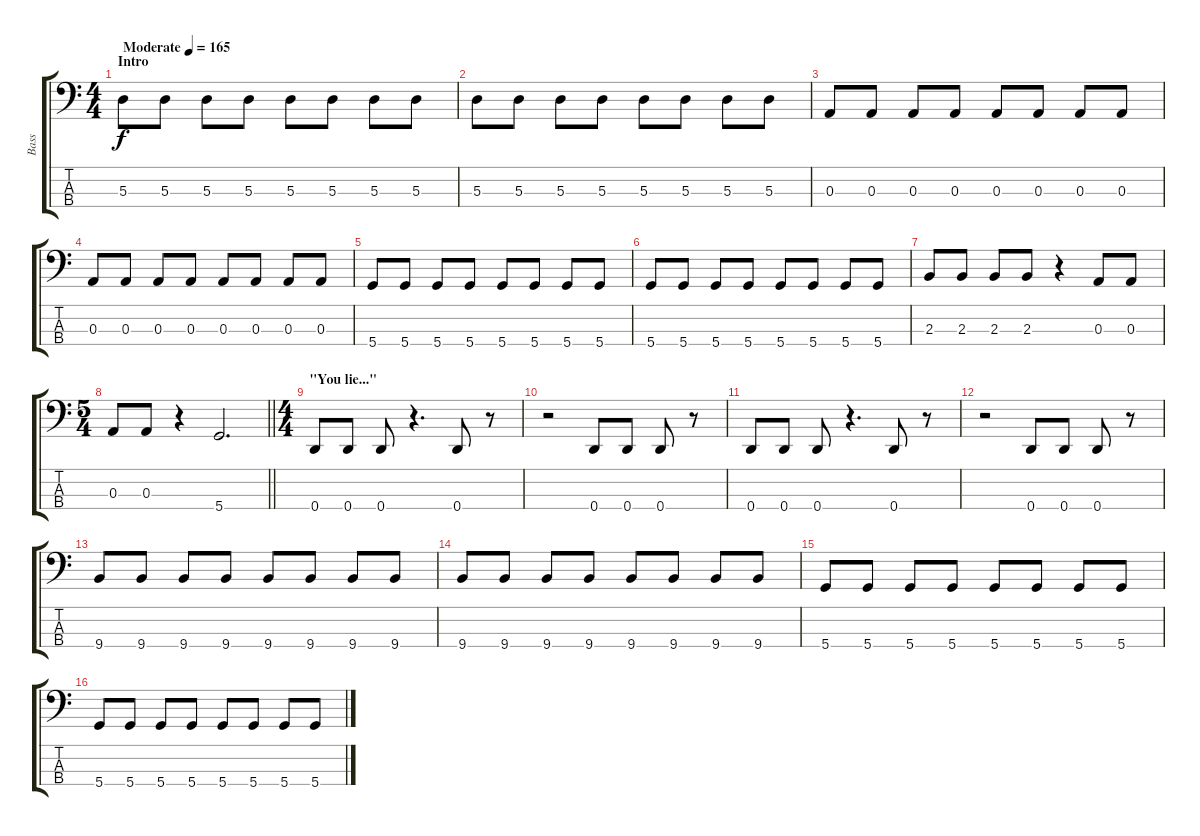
\track ("Bass" "Bass") {instrument electricbassfinger}
\staff {score tabs}
\tuning (G2 D2 A1 D1) {hide}
\ts (4 4)
\section ("" "Intro")
\tempo (165 "Moderate")
\clef f4
\ks c
5.3.8{dy f instrument electricbassfinger} 5.3.8 5.3.8 5.3.8 5.3.8 5.3.8 5.3.8 5.3.8 |
5.3.8 5.3.8 5.3.8 5.3.8 5.3.8 5.3.8 5.3.8 5.3.8 |
0.3.8 0.3.8 0.3.8 0.3.8 0.3.8 0.3.8 0.3.8 0.3.8 |
0.3.8 0.3.8 0.3.8 0.3.8 0.3.8 0.3.8 0.3.8 0.3.8 |
5.4.8 5.4.8 5.4.8 5.4.8 5.4.8 5.4.8 5.4.8 5.4.8 |
5.4.8 5.4.8 5.4.8 5.4.8 5.4.8 5.4.8 5.4.8 5.4.8 |
2.3.8 2.3.8 2.3.8 2.3.8 r.4 0.3.8 0.3.8 |
\ts (5 4)
\barLineRight lightlight
0.3.8 0.3.8 r.4 5.4.2{d} |
\ts (4 4)
\section ("" "\"You lie...\"")
0.4.8 0.4.8 0.4.8 r.4{d} 0.4.8 r.8 |
r.2 0.4.8 0.4.8 0.4.8 r.8 |
0.4.8 0.4.8 0.4.8 r.4{d} 0.4.8 r.8 |
r.2 0.4.8 0.4.8 0.4.8 r.8 |
9.4.8 9.4.8 9.4.8 9.4.8 9.4.8 9.4.8 9.4.8 9.4.8 |
9.4.8 9.4.8 9.4.8 9.4.8 9.4.8 9.4.8 9.4.8 9.4.8 |
5.4.8 5.4.8 5.4.8 5.4.8 5.4.8 5.4.8 5.4.8 5.4.8 |
5.4.8 5.4.8 5.4.8 5.4.8 5.4.8 5.4.8 5.4.8 5.4.8
